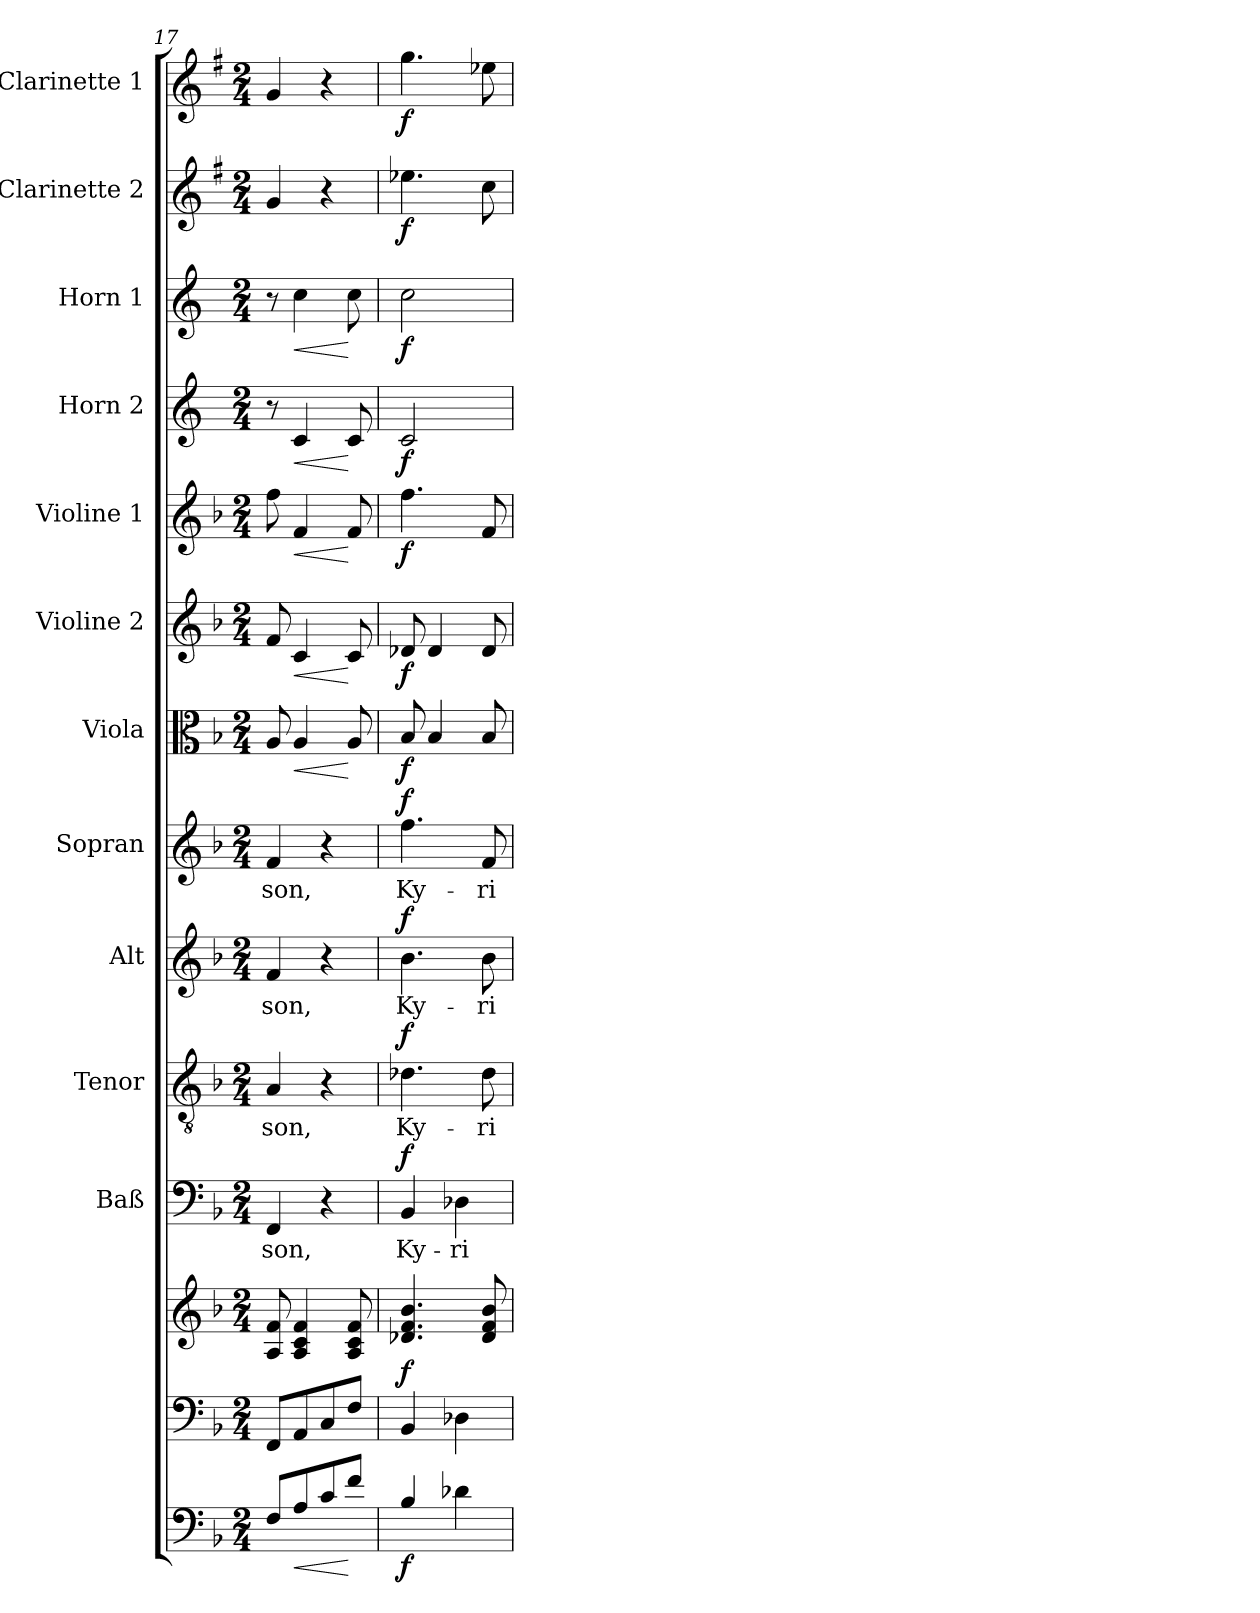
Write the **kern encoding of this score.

**kern	**dynam	**kern	**kern	**dynam	**kern	**text	**dynam	**kern	**text	**dynam	**kern	**text	**dynam	**kern	**text	**dynam	**kern	**dynam	**kern	**dynam	**kern	**dynam	**kern	**dynam	**kern	**dynam	**kern	**dynam	**kern	**dynam
*part13	*part13	*part12	*part12	*part12	*part11	*part11	*part11	*part10	*part10	*part10	*part9	*part9	*part9	*part8	*part8	*part8	*part7	*part7	*part6	*part6	*part5	*part5	*part4	*part4	*part3	*part3	*part2	*part2	*part1	*part1
*staff14	*staff14	*staff13	*staff12	*staff12/13	*staff11	*staff11	*staff11	*staff10	*staff10	*staff10	*staff9	*staff9	*staff9	*staff8	*staff8	*staff8	*staff7	*staff7	*staff6	*staff6	*staff5	*staff5	*staff4	*staff4	*staff3	*staff3	*staff2	*staff2	*staff1	*staff1
*	*	*	*	*	*I"Baß	*	*	*I"Tenor	*	*	*I"Alt	*	*	*I"Sopran	*	*	*I"Viola	*	*I"Violine 2	*	*I"Violine 1	*	*I"Horn 2	*	*I"Horn 1	*	*I"Clarinette 2	*	*I"Clarinette 1	*
*	*	*	*	*	*I'Baß	*	*	*I'Ten	*	*	*I'Alt	*	*	*I'Sop	*	*	*I'Vla.	*	*I'Vln. 2	*	*I'Vln. 1	*	*I'Hrn. 2	*	*I'Hrn. 1	*	*	*	*	*
*clefF4	*	*clefF4	*clefG2	*	*clefF4	*	*	*clefGv2	*	*	*clefG2	*	*	*clefG2	*	*	*clefC3	*	*clefG2	*	*clefG2	*	*clefG2	*	*clefG2	*	*clefG2	*	*clefG2	*
*ITrd7c12	*	*	*	*	*	*	*	*	*	*	*	*	*	*	*	*	*	*	*	*	*	*	*ITrd4c7	*	*ITrd4c7	*	*ITrd1c2	*	*ITrd1c2	*
*k[b-]	*	*k[b-]	*k[b-]	*	*k[b-]	*	*	*k[b-]	*	*	*k[b-]	*	*	*k[b-]	*	*	*k[b-]	*	*k[b-]	*	*k[b-]	*	*k[b-]	*	*k[b-]	*	*k[b-]	*	*k[b-]	*
*F:	*	*F:	*F:	*	*F:	*	*	*F:	*	*	*F:	*	*	*F:	*	*	*F:	*	*F:	*	*F:	*	*F:	*	*F:	*	*F:	*	*F:	*
*M2/4	*	*M2/4	*M2/4	*	*M2/4	*	*	*M2/4	*	*	*M2/4	*	*	*M2/4	*	*	*M2/4	*	*M2/4	*	*M2/4	*	*M2/4	*	*M2/4	*	*M2/4	*	*M2/4	*
=17	=17	=17	=17	=17	=17	=17	=17	=17	=17	=17	=17	=17	=17	=17	=17	=17	=17	=17	=17	=17	=17	=17	=17	=17	=17	=17	=17	=17	=17	=17
!	!	!	!	!	!	!LO:LY:b	!	!	!LO:LY:b	!	!	!LO:LY:b	!	!	!LO:LY:b	!	!	!	!	!	!	!	!	!	!	!	!	!	!	!
8FF/L	.	8FF/L	8A/ 8f/	.	4FF/	-son,	.	4A/	-son,	.	4f/	-son,	.	4f/	-son,	.	8A/	.	8f/	.	8ff\	.	8r	.	8r	.	4f/	.	4f/	.
!	!LO:HP:b	!	!	!	!	!	!	!	!	!	!	!	!	!	!	!	!	!LO:HP:b	!	!LO:HP:b	!	!LO:HP:b	!	!LO:HP:b	!	!LO:HP:b	!	!	!	!
8AA/	<	8AA/	4A/ 4c/ 4f/	.	.	.	.	.	.	.	.	.	.	.	.	.	4A/	<	4c/	<	4f/	<	4F/	<	4f\	<	.	.	.	.
8C/	.	8C/	.	.	4r	.	.	4r	.	.	4r	.	.	4r	.	.	.	.	.	.	.	.	.	.	.	.	4r	.	4r	.
8F/J	[	8F/J	8A/ 8c/ 8f/	.	.	.	.	.	.	.	.	.	.	.	.	.	8A/	[	8c/	[	8f/	[	8F/	[	8f\	[	.	.	.	.
=18	=18	=18	=18	=18	=18	=18	=18	=18	=18	=18	=18	=18	=18	=18	=18	=18	=18	=18	=18	=18	=18	=18	=18	=18	=18	=18	=18	=18	=18	=18
!	!LO:DY:b	!	!	!LO:DY:a=2	!	!LO:LY:b	!LO:DY:a	!	!LO:LY:b	!LO:DY:a	!	!LO:LY:b	!LO:DY:a	!	!LO:LY:b	!LO:DY:a	!	!LO:DY:b	!	!LO:DY:b	!	!LO:DY:b	!	!LO:DY:b	!	!LO:DY:b	!	!LO:DY:b	!	!LO:DY:b
4BB-/	f	4BB-/	4.d-X/ 4.f/ 4.b-/	f	4BB-/	Ky-	f	4.d-X\	Ky-	f	4.b-\	Ky-	f	4.ff\	Ky-	f	8B-/	f	8d-X/	f	4.ff\	f	2F/	f	2f\	f	4.dd-X\	f	4.ff\	f
.	.	.	.	.	.	.	.	.	.	.	.	.	.	.	.	.	4B-/	.	4d-/	.	.	.	.	.	.	.	.	.	.	.
!	!	!	!	!	!	!LO:LY:b	!	!	!	!	!	!	!	!	!	!	!	!	!	!	!	!	!	!	!	!	!	!	!	!
4D-X\	.	4D-X\	.	.	4D-X\	-ri-	.	.	.	.	.	.	.	.	.	.	.	.	.	.	.	.	.	.	.	.	.	.	.	.
!	!	!	!	!	!	!	!	!	!LO:LY:b	!	!	!LO:LY:b	!	!	!LO:LY:b	!	!	!	!	!	!	!	!	!	!	!	!	!	!	!
.	.	.	8d-/ 8f/ 8b-/	.	.	.	.	8d-\	-ri-	.	8b-\	-ri-	.	8f/	-ri-	.	8B-/	.	8d-/	.	8f/	.	.	.	.	.	8b-\	.	8dd-X\	.
=	=	=	=	=	=	=	=	=	=	=	=	=	=	=	=	=	=	=	=	=	=	=	=	=	=	=	=	=	=	=
*-	*-	*-	*-	*-	*-	*-	*-	*-	*-	*-	*-	*-	*-	*-	*-	*-	*-	*-	*-	*-	*-	*-	*-	*-	*-	*-	*-	*-	*-	*-
